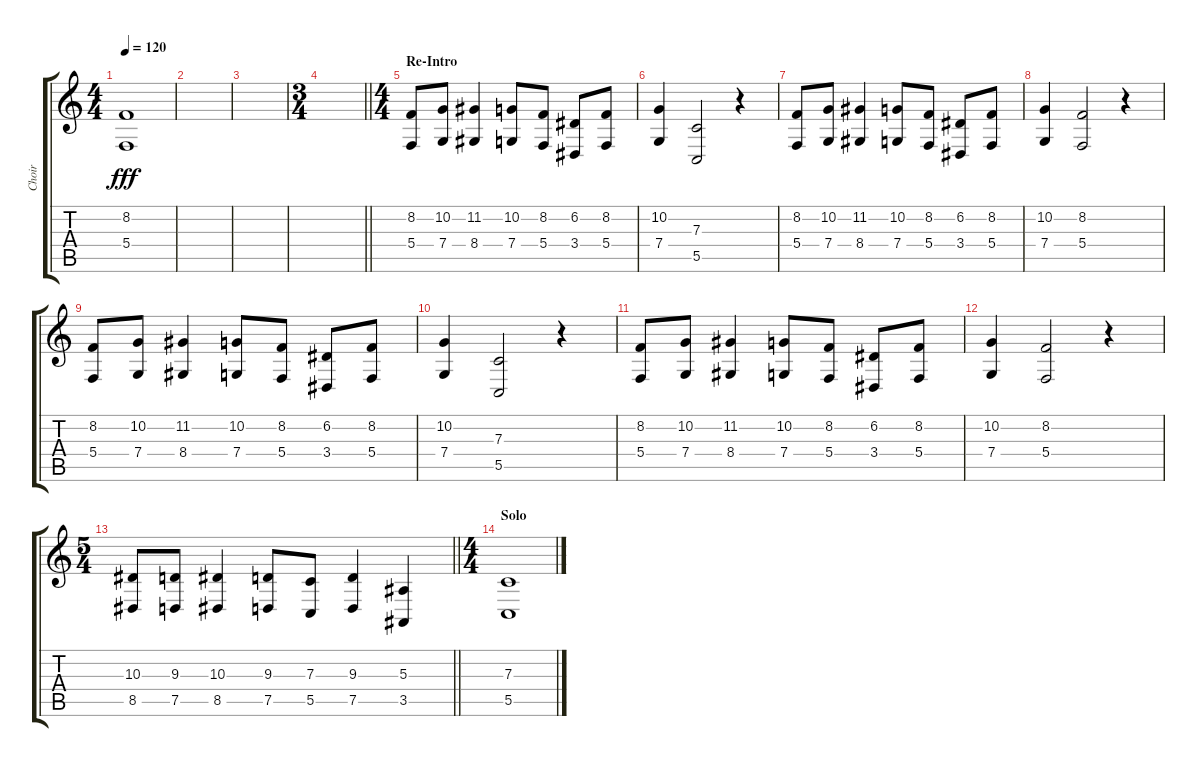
\track ("Choir" "Choir") {instrument choiraahs}
\staff {score tabs}
\tuning (D4 A3 F3 C3 G2 C2) {hide}
\ts (4 4)
\tempo 120
\clef g2
\ks c
(8.2 5.4).1{dy fff} |
|
|
\ts (3 4)
\barLineRight lightlight
|
\ts (4 4)
\section ("" "Re-Intro")
(8.2 5.4).8 (10.2 7.4).8 (11.2 8.4).4 (10.2 7.4).8 (8.2 5.4).8 (6.2 3.4).8 (8.2 5.4).8 |
(10.2 7.4).4 (7.3 5.5).2 r.4 |
(8.2 5.4).8 (10.2 7.4).8 (11.2 8.4).4 (10.2 7.4).8 (8.2 5.4).8 (6.2 3.4).8 (8.2 5.4).8 |
(10.2 7.4).4 (8.2 5.4).2 r.4 |
(8.2 5.4).8 (10.2 7.4).8 (11.2 8.4).4 (10.2 7.4).8 (8.2 5.4).8 (6.2 3.4).8 (8.2 5.4).8 |
(10.2 7.4).4 (7.3 5.5).2 r.4 |
(8.2 5.4).8 (10.2 7.4).8 (11.2 8.4).4 (10.2 7.4).8 (8.2 5.4).8 (6.2 3.4).8 (8.2 5.4).8 |
(10.2 7.4).4 (8.2 5.4).2 r.4 |
\ts (5 4)
\barLineRight lightlight
(10.3 8.5).8 (9.3 7.5).8 (10.3 8.5).4 (9.3 7.5).8 (7.3 5.5).8 (9.3 7.5).4 (5.3 3.5).4 |
\ts (4 4)
\section ("" "Solo")
(7.3 5.5).1
